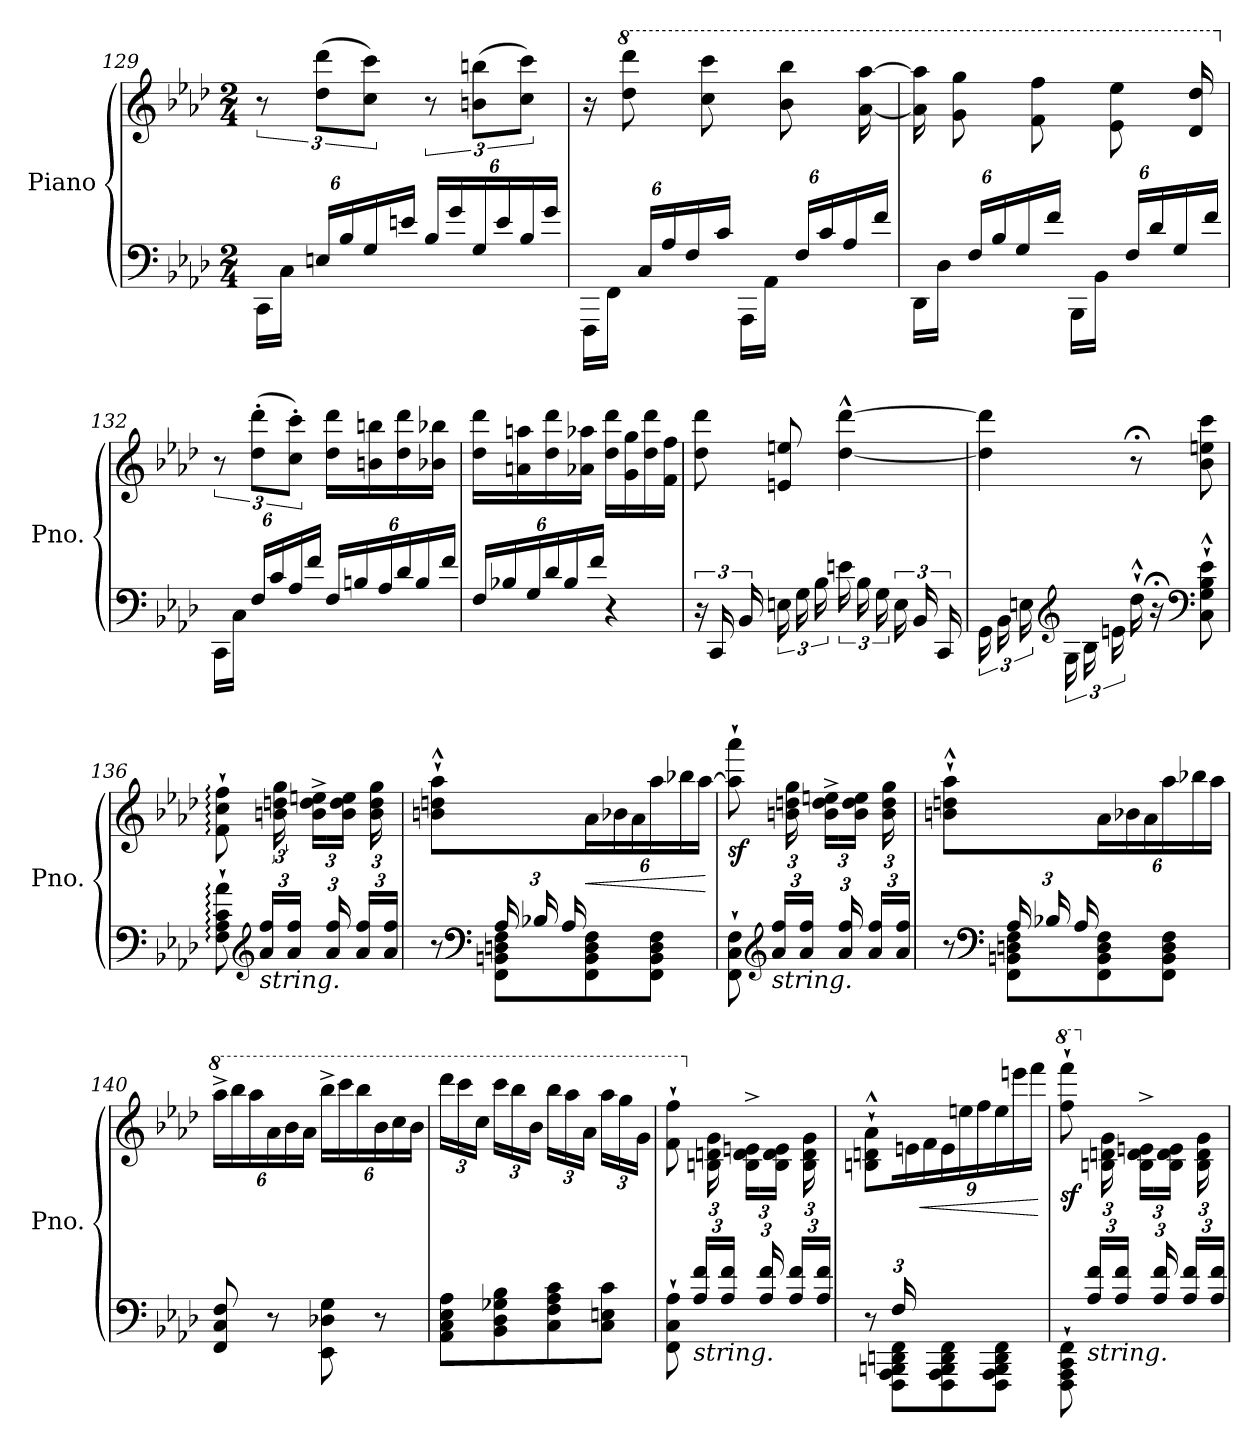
**kern	**kern	**dynam
*part1	*part1	*part1
*staff2	*staff1	*staff1/2
*I"Piano	*	*
*I'Pno.	*	*
*clefF4	*clefG2	*
*k[b-e-a-d-]	*k[b-e-a-d-]	*
*M2/4	*M2/4	*
*Xbrackettup	*	*
=129	=129	=129
24CC\LL	12r	.
24C\JJ	.	.
24En/LL	(>12dd-\ 12ddd-\L	.
24B-/	.	.
24G/	12cc\ 12ccc\J)	.
24en/JJ	.	.
24B-/LL	12r	.
24g/	.	.
24G/	(>12bn\ 12bbn\L	.
24e/	.	.
24B-/	12cc\ 12ccc\J)	.
24g/JJ	.	.
=130	=130	=130
24FFF\LL	16r	.
24FF\JJ	.	.
*	*8va	*
.	8ddd-\ 8dddd-\	.
24C/LL	.	.
24A-/	.	.
24F/	.	.
.	8ccc\ 8cccc\	.
24c/JJ	.	.
24AAA-\LL	.	.
24AA-\JJ	.	.
.	8bb-\ 8bbb-\	.
24F/LL	.	.
24c/	.	.
24A-/	.	.
.	[16aa-\ [16aaa-\	.
24f/JJ	.	.
!!LO:LB:g=z
=131	=131	=131
24DD-\LL	16aa-\] 16aaa-\]	.
24D-\JJ	.	.
.	8gg\ 8ggg\	.
24F/LL	.	.
24B-/	.	.
24G/	.	.
.	8ff\ 8fff\	.
24f/JJ	.	.
24BBB-\LL	.	.
24BB-\JJ	.	.
.	8ee-\ 8eee-\	.
24F/LL	.	.
24d-/	.	.
24G/	.	.
.	16dd-/ 16ddd-/	.
24f/JJ	.	.
=132	=132	=132
*	*X8va	*
24CC\LL	12r	.
24C\JJ	.	.
24F/LL	(>12dd-\' 12ddd-\'L	.
24c/	.	.
24A-/	12cc\' 12ccc\'J)	.
24f/JJ	.	.
24F/LL	16dd-\ 16ddd-\LL	.
24Bn/	.	.
.	16bn\ 16bbn\	.
24A-/	.	.
24d-/	16dd-\ 16ddd-\	.
24B/	.	.
.	16b-X\ 16bb-X\JJ	.
24f/JJ	.	.
=133	=133	=133
24F/LL	16dd-\ 16ddd-\LL	.
24B-X/	.	.
.	16an\ 16aan\	.
24G/	.	.
24d-/	16dd-\ 16ddd-\	.
24B-/	.	.
.	16a-X\ 16aa-X\JJ	.
24f/JJ	.	.
4r	16dd-\ 16ddd-\LL	.
.	16g\ 16gg\	.
.	16dd-\ 16ddd-\	.
.	16f\ 16ff\JJ	.
!!LO:LB:g=z
=134	=134	=134
*brackettup	*	*
24r	8dd-\ 8ddd-\	.
24CC/	.	.
24BB-/	.	.
24En\	8en/ 8een/	.
24G\	.	.
24B-\	.	.
24en\	[4dd-\^^ [4ddd-\^^	.
24B-\	.	.
24G\	.	.
24E\	.	.
24BB-/	.	.
24CC/	.	.
=135	=135	=135
24GG\	4dd-\] 4ddd-\]	.
24BB-\	.	.
24En\	.	.
*clefG2	*	*
24G\	.	.
24B-\	.	.
24en\	.	.
16dd-`^^\	8r;<	.
16r;<	.	.
*clefF4	*	*
8C\`^^ 8G\`^^ 8B-\`^^ 8e\`^^	8b-\ 8een\ 8ccc\	.
=136	=136	=136
*	*^	*
8F\:` 8A-\:` 8c\:` 8a-\:`	8f\:` 8cc\:` 8ff\:`	6ryy	.
*clefG2	*	*	*
*Xbrackettup	*	*	*
!LO:TX:b:i:t=string.	!	!	!
24a-/ 24ff/LL	4.ryy	.	.
24ryy	.	24bn\ 24ddn\ 24gg\	.
24a-/ 24ff/JJ	.	24ryy	.
*	*	*Xbrackettup	*
24ryy	.	24b\^ 24dd\^ 24een\^LL	.
24a-/ 24ff/	.	24ryy	.
24ryy	.	24b\ 24dd\ 24ee\JJ	.
24a-/ 24ff/LL	.	24ryy	.
24ryy	.	24b\ 24dd\ 24gg\	.
24a-/ 24ff/JJ	.	24ryy	.
*	*v	*v	*
=137	=137	=137
*^	*	*
8ryy	8r	8bn\`^^ 8ddn\`^^ 8aa-\`^^	.
*clefF4	*	*	*
24A-/LL	8FF\ 8BBn\ 8Dn\ 8F\L	8ryy	.
24B-X/	.	.	.
24A-/	.	.	.
!	!	!	!LO:HP:b
4ryy	8FF\ 8BB\ 8D\ 8F\	24a-\	<
.	.	24b-X\	.
.	.	24a-\	.
.	8FF\ 8BB\ 8D\ 8F\J	24aa-\	.
.	.	24bb-X\	.
.	.	[24aa-\JJ	.
*v	*v	*	*
.	.	[
!!LO:LB:g=z
=138	=138	=138
*	*^	*
!	!	!	!LO:DY:b
8FF\` 8C\` 8F\`	8aa-\]` 8aaa-\`	6ryy	sf
*clefG2	*	*	*
!LO:TX:b:i:t=string.	!	!	!
24a-/ 24ff/LL	4.ryy	.	.
24ryy	.	24bn\ 24ddn\ 24gg\	.
24a-/ 24ff/JJ	.	24ryy	.
24ryy	.	24b\^ 24dd\^ 24een\^LL	.
24a-/ 24ff/	.	24ryy	.
24ryy	.	24b\ 24dd\ 24ee\JJ	.
24a-/ 24ff/LL	.	24ryy	.
24ryy	.	24b\ 24dd\ 24gg\	.
24a-/ 24ff/JJ	.	24ryy	.
*	*v	*v	*
=139	=139	=139
*^	*	*
8ryy	8r	8bn\`^^ 8ddn\`^^ 8aa-\`^^	.
*clefF4	*	*	*
24A-/LL	8FF\ 8BBn\ 8Dn\ 8F\L	8ryy	.
24B-X/	.	.	.
24A-/	.	.	.
4ryy	8FF\ 8BB\ 8D\ 8F\	24a-\	.
.	.	24b-X\	.
.	.	24a-\	.
.	8FF\ 8BB\ 8D\ 8F\J	24aa-\	.
.	.	24bb-X\	.
.	.	24aa-\JJ	.
*v	*v	*	*
=140	=140	=140
*	*8va	*
8FF/ 8C/ 8F/	24aaa-^\LL	.
.	24bbb-\	.
.	24aaa-\	.
8r	24aa-\	.
.	24bb-\	.
.	24aa-\JJ	.
8EE-\ 8D-X\ 8G\	24bbb-^\LL	.
.	24cccc\	.
.	24bbb-\	.
8r	24bb-\	.
.	24ccc\	.
.	24bb-\JJ	.
!!LO:LB:g=z
=141	=141	=141
8AA-\ 8C\ 8E-\ 8A-\L	24dddd-\LL	.
.	24cccc\	.
.	24ccc\JJ	.
8BB-\ 8D-\ 8G-X\ 8B-\	24cccc\LL	.
.	24bbb-\	.
.	24bb-\JJ	.
8C\ 8F\ 8A-\ 8c\	24bbb-\LL	.
.	24aaa-\	.
.	24aa-\JJ	.
8C\ 8En\ 8c\J	24aaa-\LL	.
.	24ggg\	.
.	24gg\JJ	.
=142	=142	=142
*	*^	*
8FF\` 8C\` 8A-\`	8ff\` 8fff\`	6ryy	.
*	*X8va	*	*
!LO:TX:b:i:t=string.	!	!	!
24A-/ 24f/LL	4.ryy	.	.
24ryy	.	24Bn\ 24dn\ 24g\	.
24A-/ 24f/JJ	.	24ryy	.
24ryy	.	24B\^ 24d\^ 24en\^LL	.
24A-/ 24f/	.	24ryy	.
24ryy	.	24B\ 24d\ 24e\JJ	.
24A-/ 24f/LL	.	24ryy	.
24ryy	.	24B\ 24d\ 24g\	.
24A-/ 24f/JJ	.	24ryy	.
*	*v	*v	*
=143	=143	=143
*^	*	*
8ryy	8r	8Bn\`^^ 8dn\`^^ 8a-\`^^	.
24F/LL	8FFF\ 8AAA-\ 8BBBn\ 8DDn\ 8FF\L	24ryy	.
3ryy	.	24en\	.
!	!	!	!LO:HP:b
.	.	24f\	<
.	8FFF\ 8AAA-\ 8BBB\ 8DD\ 8FF\	24e\	.
.	.	24een\	.
.	.	24ff\	.
.	8FFF\ 8AAA-\ 8BBB\ 8DD\ 8FF\J	24ee\	.
.	.	24eeen\	.
.	.	24fff\JJ	.
*v	*v	*	*
.	.	[
!!LO:PB:g=z
=144	=144	=144
*	*8va	*
*	*^	*
!	!	!	!LO:DY:b
8FFF\` 8AAA-\` 8CC\` 8FF\`	8fff\` 8ffff\`	6ryy	sf
*	*X8va	*	*
!LO:TX:b:i:t=string.	!	!	!
24A-/ 24f/LL	4.ryy	.	.
24ryy	.	24Bn\ 24dn\ 24g\	.
24A-/ 24f/JJ	.	24ryy	.
24ryy	.	24B\^ 24d\^ 24en\^LL	.
24A-/ 24f/	.	24ryy	.
24ryy	.	24B\ 24d\ 24e\JJ	.
24A-/ 24f/LL	.	24ryy	.
24ryy	.	24B\ 24d\ 24g\	.
24A-/ 24f/JJ	.	24ryy	.
*	*v	*v	*
=	=	=
*-	*-	*-
